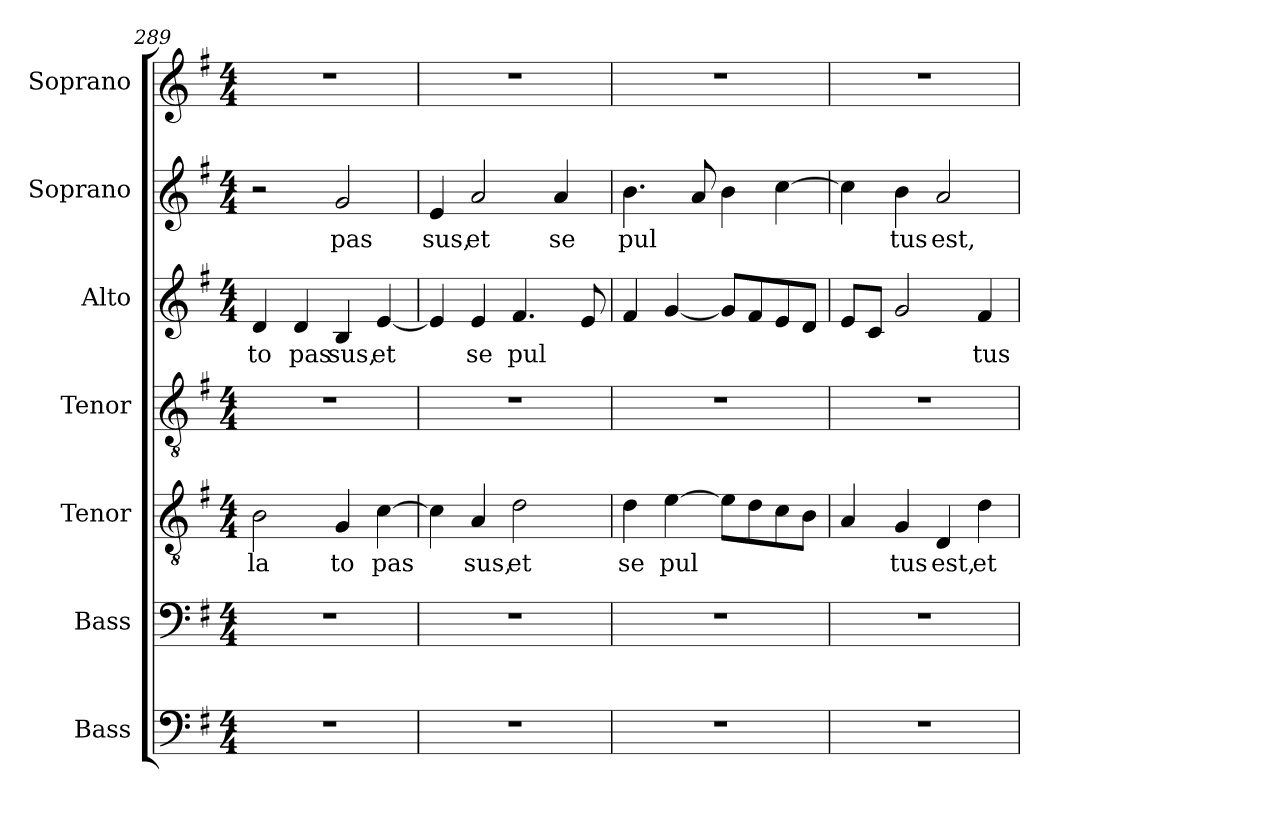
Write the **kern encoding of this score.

**kern	**kern	**kern	**text	**kern	**kern	**text	**kern	**text	**kern
*part7	*part6	*part5	*part5	*part4	*part3	*part3	*part2	*part2	*part1
*staff7	*staff6	*staff5	*staff5	*staff4	*staff3	*staff3	*staff2	*staff2	*staff1
*I"Bass	*I"Bass	*I"Tenor	*	*I"Tenor	*I"Alto	*	*I"Soprano	*	*I"Soprano
*I'B.	*I'B.	*I'T.	*	*I'T.	*I'A.	*	*I'S.	*	*I'S.
*clefF4	*clefF4	*clefGv2	*	*clefGv2	*clefG2	*	*clefG2	*	*clefG2
*	*	*ITrd7c12	*	*ITrd7c12	*	*	*	*	*
*k[f#]	*k[f#]	*k[f#]	*	*k[f#]	*k[f#]	*	*k[f#]	*	*k[f#]
*G:	*G:	*G:	*	*G:	*G:	*	*G:	*	*G:
*M4/4	*M4/4	*M4/4	*	*M4/4	*M4/4	*	*M4/4	*	*M4/4
=289	=289	=289	=289	=289	=289	=289	=289	=289	=289
!	!	!	!LO:LY:b:color=#000000	!	!	!	!	!	!
!	!	!	!	!	!	!LO:LY:b:color=#000000	!	!	!
1r	1r	2BBi\	la	1r	4di/	to	2r	.	1r
!	!	!	!	!	!	!LO:LY:b:color=#000000	!	!	!
.	.	.	.	.	4di/	pas	.	.	.
!	!	!	!LO:LY:b:color=#000000	!	!	!	!	!	!
!	!	!	!	!	!	!LO:LY:b:color=#000000	!	!	!
!	!	!	!	!	!	!	!	!LO:LY:b:color=#000000	!
.	.	4GGi/	to	.	4Bi/	sus,	2gi/	pas	.
!	!	!	!LO:LY:b:color=#000000	!	!	!	!	!	!
!	!	!	!	!	!	!LO:LY:b:color=#000000	!	!	!
.	.	[4Ci\	pas	.	[4ei/	et	.	.	.
=290	=290	=290	=290	=290	=290	=290	=290	=290	=290
!	!	!	!	!	!	!	!	!LO:LY:b:color=#000000	!
1r	1r	4Ci\]	.	1r	4ei/]	.	4ei/	sus,	1r
!	!	!	!LO:LY:b:color=#000000	!	!	!	!	!	!
!	!	!	!	!	!	!LO:LY:b:color=#000000	!	!	!
!	!	!	!	!	!	!	!	!LO:LY:b:color=#000000	!
.	.	4AAi/	sus,	.	4ei/	se	2ai/	et	.
!	!	!	!LO:LY:b:color=#000000	!	!	!	!	!	!
!	!	!	!	!	!	!LO:LY:b:color=#000000	!	!	!
.	.	2Di\	et	.	4.f#i/	pul	.	.	.
!	!	!	!	!	!	!	!	!LO:LY:b:color=#000000	!
.	.	.	.	.	.	.	4ai/	se	.
.	.	.	.	.	8ei/	.	.	.	.
=291	=291	=291	=291	=291	=291	=291	=291	=291	=291
!	!	!	!LO:LY:b:color=#000000	!	!	!	!	!	!
!	!	!	!	!	!	!	!	!LO:LY:b:color=#000000	!
1r	1r	4Di\	se	1r	4f#i/	.	4.bi\	pul	1r
!	!	!	!LO:LY:b:color=#000000	!	!	!	!	!	!
.	.	[4Ei\	pul	.	[4gi/	.	.	.	.
.	.	.	.	.	.	.	8ai/	.	.
.	.	8Ei\L]	.	.	8gi/L]	.	4bi\	.	.
.	.	8Di\	.	.	8f#i/	.	.	.	.
.	.	8Ci\	.	.	8ei/	.	[4cci\	.	.
.	.	8BBi\J	.	.	8di/J	.	.	.	.
=292	=292	=292	=292	=292	=292	=292	=292	=292	=292
1r	1r	4AAi/	.	1r	8ei/L	.	4cci\]	.	1r
.	.	.	.	.	8ci/J	.	.	.	.
!	!	!	!LO:LY:b:color=#000000	!	!	!	!	!	!
!	!	!	!	!	!	!	!	!LO:LY:b:color=#000000	!
.	.	4GGi/	tus	.	2gi/	.	4bi\	tus	.
!	!	!	!LO:LY:b:color=#000000	!	!	!	!	!	!
!	!	!	!	!	!	!	!	!LO:LY:b:color=#000000	!
.	.	4DDi/	est,	.	.	.	2ai/	est,	.
!	!	!	!LO:LY:b:color=#000000	!	!	!	!	!	!
!	!	!	!	!	!	!LO:LY:b:color=#000000	!	!	!
.	.	4Di\	et	.	4f#i/	tus	.	.	.
=	=	=	=	=	=	=	=	=	=
*-	*-	*-	*-	*-	*-	*-	*-	*-	*-
